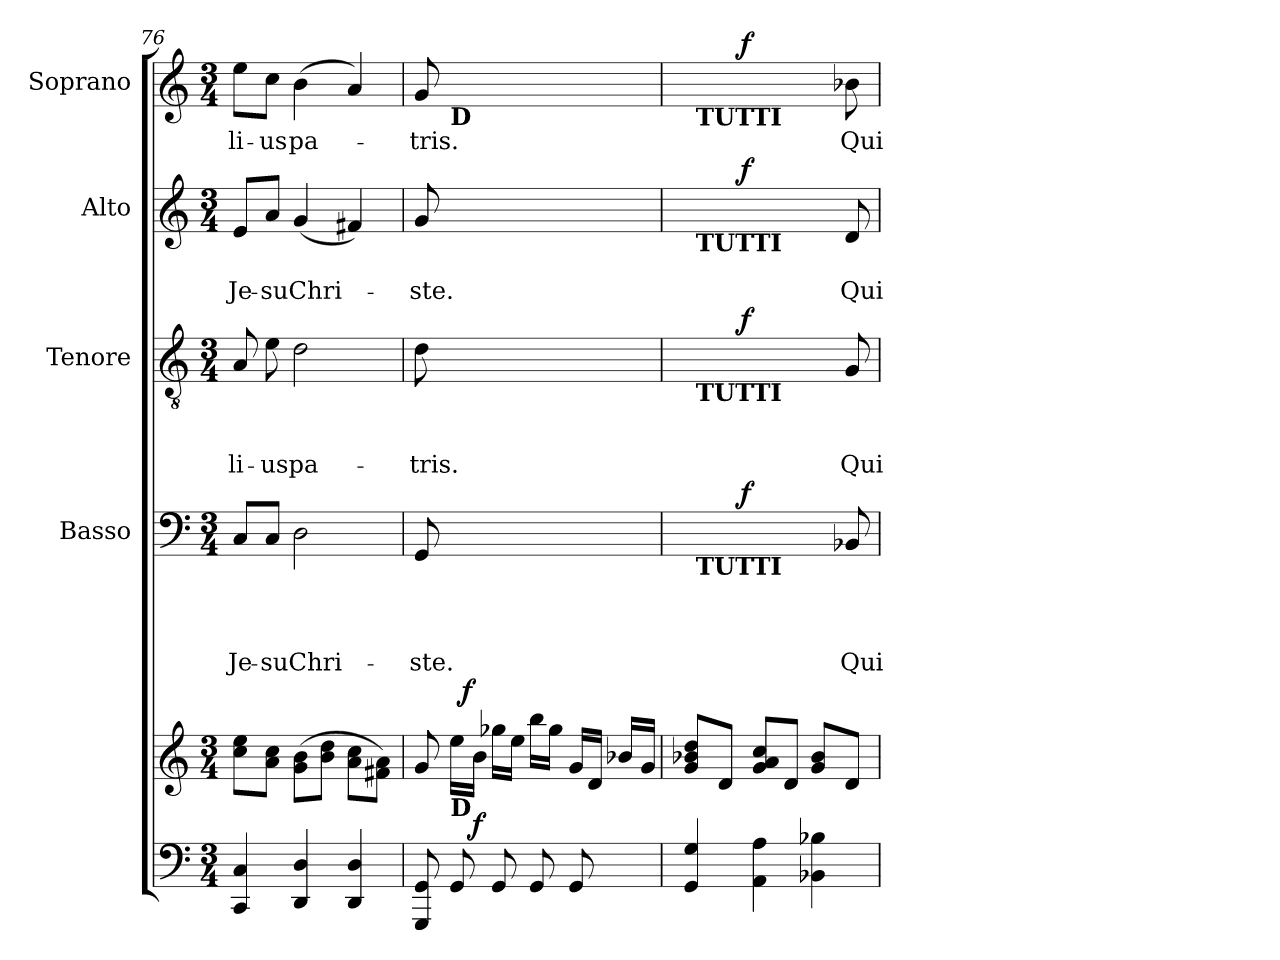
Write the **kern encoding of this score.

**kern	**dynam	**kern	**dynam	**kern	**text	**text	**text	**text	**dynam	**kern	**text	**text	**text	**dynam	**kern	**text	**text	**dynam	**kern	**text	**dynam
*part6	*part6	*part5	*part5	*part4	*part4	*part4	*part4	*part4	*part4	*part3	*part3	*part3	*part3	*part3	*part2	*part2	*part2	*part2	*part1	*part1	*part1
*staff6	*staff6	*staff5	*staff5	*staff4	*staff4	*staff4	*staff4	*staff4	*staff4	*staff3	*staff3	*staff3	*staff3	*staff3	*staff2	*staff2	*staff2	*staff2	*staff1	*staff1	*staff1
*	*	*	*	*I"Basso	*	*	*	*	*	*I"Tenore	*	*	*	*	*I"Alto	*	*	*	*I"Soprano	*	*
*clefF4	*	*clefG2	*	*clefF4	*	*	*	*	*	*clefGv2	*	*	*	*	*clefG2	*	*	*	*clefG2	*	*
*k[]	*	*k[]	*	*k[]	*	*	*	*	*	*k[]	*	*	*	*	*k[]	*	*	*	*k[]	*	*
*C:	*	*C:	*	*C:	*	*	*	*	*	*C:	*	*	*	*	*C:	*	*	*	*C:	*	*
*M3/4	*	*M3/4	*	*M3/4	*	*	*	*	*	*M3/4	*	*	*	*	*M3/4	*	*	*	*M3/4	*	*
=76	=76	=76	=76	=76	=76	=76	=76	=76	=76	=76	=76	=76	=76	=76	=76	=76	=76	=76	=76	=76	=76
!	!	!	!	!	!	!	!	!LO:LY:b	!	!	!	!	!LO:LY:b	!	!	!	!LO:LY:b	!	!	!LO:LY:b	!
4CC/ 4C/	.	8cc\ 8ee\L	.	8C/L	.	.	.	Je-	.	8A/	.	.	-li-	.	8e/L	.	Je-	.	8ee\L	-li-	.
!	!	!	!	!	!	!	!	!LO:LY:b	!	!	!	!	!LO:LY:b	!	!	!	!LO:LY:b	!	!	!LO:LY:b	!
.	.	8a\ 8cc\J	.	8C/J	.	.	.	-su	.	8e\	.	.	-us	.	8a/J	.	-su	.	8cc\J	-us	.
!	!	!	!	!	!	!	!	!LO:LY:b	!	!	!	!	!LO:LY:b	!	!	!	!LO:LY:b	!	!	!LO:LY:b	!
4DD/ 4D/	.	(>8g\ 8b\L	.	2D\	.	.	.	Chri-	.	2d\	.	.	pa-	.	(<4g/	.	Chri-	.	(>4b\	pa-	.
.	.	8b\ 8dd\J	.	.	.	.	.	.	.	.	.	.	.	.	.	.	.	.	.	.	.
4DD/ 4D/	.	8a\ 8cc\L	.	.	.	.	.	.	.	.	.	.	.	.	4f#X/)	.	.	.	4a/)	.	.
.	.	8f#X\ 8a\J)	.	.	.	.	.	.	.	.	.	.	.	.	.	.	.	.	.	.	.
!!LO:LB:g=z
=77	=77	=77	=77	=77	=77	=77	=77	=77	=77	=77	=77	=77	=77	=77	=77	=77	=77	=77	=77	=77	=77
!	!	!	!	!	!	!	!	!LO:LY:b	!	!	!	!	!LO:LY:b	!	!	!	!LO:LY:b	!	!	!LO:LY:b	!
*^	*	*^	*	*	*	*	*	*	*	*	*	*	*	*	*	*	*	*	*	*	*
8GGG/ 8GG/	8.ryy	.	8g/	12ryy	.	8GG/	.	.	.	-ste.	.	8d\	.	.	-tris.	.	8g/	.	-ste.	.	8g/	-tris.	.
.	.	.	.	24...ryy	.	.	.	.	.	.	.	.	.	.	.	.	.	.	.	.	.	.	.
!	!	!	!	!	!	!	!	!	!	!	!	!	!	!	!	!	!	!	!	!	!LO:TX:b:B:t=D	!	!
!	!	!	!LO:TX:b:B:t=D	!	!	!	!	!	!	!	!	!	!	!	!	!	!	!	!	!	!	!	!
8GG/	.	.	16ee\LL	.	.	2ryy	.	.	.	.	.	2ryy	.	.	.	.	2ryy	.	.	.	2ryy	.	.
!	!	!	!	!	!LO:DY:a	!	!	!	!	!	!	!	!	!	!	!	!	!	!	!	!	!	!
.	.	.	.	3ryy	f	.	.	.	.	.	.	.	.	.	.	.	.	.	.	.	.	.	.
!	!	!LO:DY:a	!	!	!	!	!	!	!	!	!	!	!	!	!	!	!	!	!	!	!	!	!
.	2ryy	f	16b\JJ	.	.	.	.	.	.	.	.	.	.	.	.	.	.	.	.	.	.	.	.
8GG/	.	.	16gg-X\LL	.	.	.	.	.	.	.	.	.	.	.	.	.	.	.	.	.	.	.	.
.	.	.	16ee\JJ	.	.	.	.	.	.	.	.	.	.	.	.	.	.	.	.	.	.	.	.
8GG/	.	.	16bb\LL	.	.	.	.	.	.	.	.	.	.	.	.	.	.	.	.	.	.	.	.
.	.	.	16gg-\JJ	.	.	.	.	.	.	.	.	.	.	.	.	.	.	.	.	.	.	.	.
.	.	.	.	6ryy	.	.	.	.	.	.	.	.	.	.	.	.	.	.	.	.	.	.	.
8GG/	.	.	16g/LL	.	.	.	.	.	.	.	.	.	.	.	.	.	.	.	.	.	.	.	.
.	.	.	16d/JJ	.	.	.	.	.	.	.	.	.	.	.	.	.	.	.	.	.	.	.	.
8ryy	.	.	16b-X/LL	.	.	8ryy	.	.	.	.	.	8ryy	.	.	.	.	8ryy	.	.	.	8ryy	.	.
.	.	.	.	12ryy	.	.	.	.	.	.	.	.	.	.	.	.	.	.	.	.	.	.	.
.	16ryy	.	16g/JJ	.	.	.	.	.	.	.	.	.	.	.	.	.	.	.	.	.	.	.	.
.	.	.	.	192ryy	.	.	.	.	.	.	.	.	.	.	.	.	.	.	.	.	.	.	.
*v	*v	*	*	*	*	*	*	*	*	*	*	*	*	*	*	*	*	*	*	*	*	*	*
*	*	*v	*v	*	*	*	*	*	*	*	*	*	*	*	*	*	*	*	*	*	*	*
=78	=78	=78	=78	=78	=78	=78	=78	=78	=78	=78	=78	=78	=78	=78	=78	=78	=78	=78	=78	=78	=78
*	*	*	*	*^	*	*	*	*	*	*^	*	*	*	*	*^	*	*	*	*^	*	*
*	*	*	*	*	*^	*	*	*	*	*	*	*^	*	*	*	*	*	*^	*	*	*	*	*^	*	*
4GG/ 4G/	.	8g/ 8b-X/ 8dd/L	.	2ryy	8..ryy	32ryy	.	.	.	.	.	2ryy	8..ryy	32ryy	.	.	.	.	2ryy	8..ryy	32ryy	.	.	.	2ryy	8..ryy	32ryy	.	.
!	!	!	!	!	!	!	!	!	!	!	!	!	!	!	!	!	!	!	!	!	!	!	!	!	!	!	!LO:TX:b:B:t=TUTTI	!	!
!	!	!	!	!	!	!	!	!	!	!	!	!	!	!	!	!	!	!	!	!	!LO:TX:b:B:t=TUTTI	!	!	!	!	!	!	!	!
!	!	!	!	!	!	!	!	!	!	!	!	!	!	!LO:TX:b:B:t=TUTTI	!	!	!	!	!	!	!	!	!	!	!	!	!	!	!
!	!	!	!	!	!	!LO:TX:b:B:t=TUTTI	!	!	!	!	!	!	!	!	!	!	!	!	!	!	!	!	!	!	!	!	!	!	!
.	.	.	.	.	.	2ryy	.	.	.	.	.	.	.	2ryy	.	.	.	.	.	.	2ryy	.	.	.	.	.	2ryy	.	.
.	.	8d/J	.	.	.	.	.	.	.	.	.	.	.	.	.	.	.	.	.	.	.	.	.	.	.	.	.	.	.
!	!	!	!	!	!	!	!	!	!	!	!LO:DY:a	!	!	!	!	!	!	!LO:DY:a	!	!	!	!	!	!LO:DY:a	!	!	!	!	!LO:DY:a
.	.	.	.	.	2ryy	.	.	.	.	.	f	.	2ryy	.	.	.	.	f	.	2ryy	.	.	.	f	.	2ryy	.	.	f
4AA\ 4A\	.	8g/ 8a/ 8cc/L	.	.	.	.	.	.	.	.	.	.	.	.	.	.	.	.	.	.	.	.	.	.	.	.	.	.	.
.	.	8d/J	.	.	.	.	.	.	.	.	.	.	.	.	.	.	.	.	.	.	.	.	.	.	.	.	.	.	.
4BB-X\ 4B-X\	.	8g/ 8b-/L	.	8ryy	.	.	.	.	.	.	.	8ryy	.	.	.	.	.	.	8ryy	.	.	.	.	.	8ryy	.	.	.	.
.	.	.	.	.	.	8..ryy	.	.	.	.	.	.	.	8..ryy	.	.	.	.	.	.	8..ryy	.	.	.	.	.	8..ryy	.	.
!	!	!	!	!	!	!	!	!	!	!LO:LY:b	!	!	!	!	!	!	!LO:LY:b	!	!	!	!	!	!LO:LY:b	!	!	!	!	!LO:LY:b	!
.	.	8d/J	.	8BB-X/	.	.	.	.	.	Qui	.	8G/	.	.	.	.	Qui	.	8d/	.	.	.	Qui	.	8b-X\	.	.	Qui	.
.	.	.	.	.	32ryy	.	.	.	.	.	.	.	32ryy	.	.	.	.	.	.	32ryy	.	.	.	.	.	32ryy	.	.	.
*	*	*	*	*v	*v	*v	*	*	*	*	*	*	*	*	*	*	*	*	*v	*v	*v	*	*	*	*v	*v	*v	*	*
*	*	*	*	*	*	*	*	*	*	*v	*v	*v	*	*	*	*	*	*	*	*	*	*	*
=	=	=	=	=	=	=	=	=	=	=	=	=	=	=	=	=	=	=	=	=	=
*-	*-	*-	*-	*-	*-	*-	*-	*-	*-	*-	*-	*-	*-	*-	*-	*-	*-	*-	*-	*-	*-
